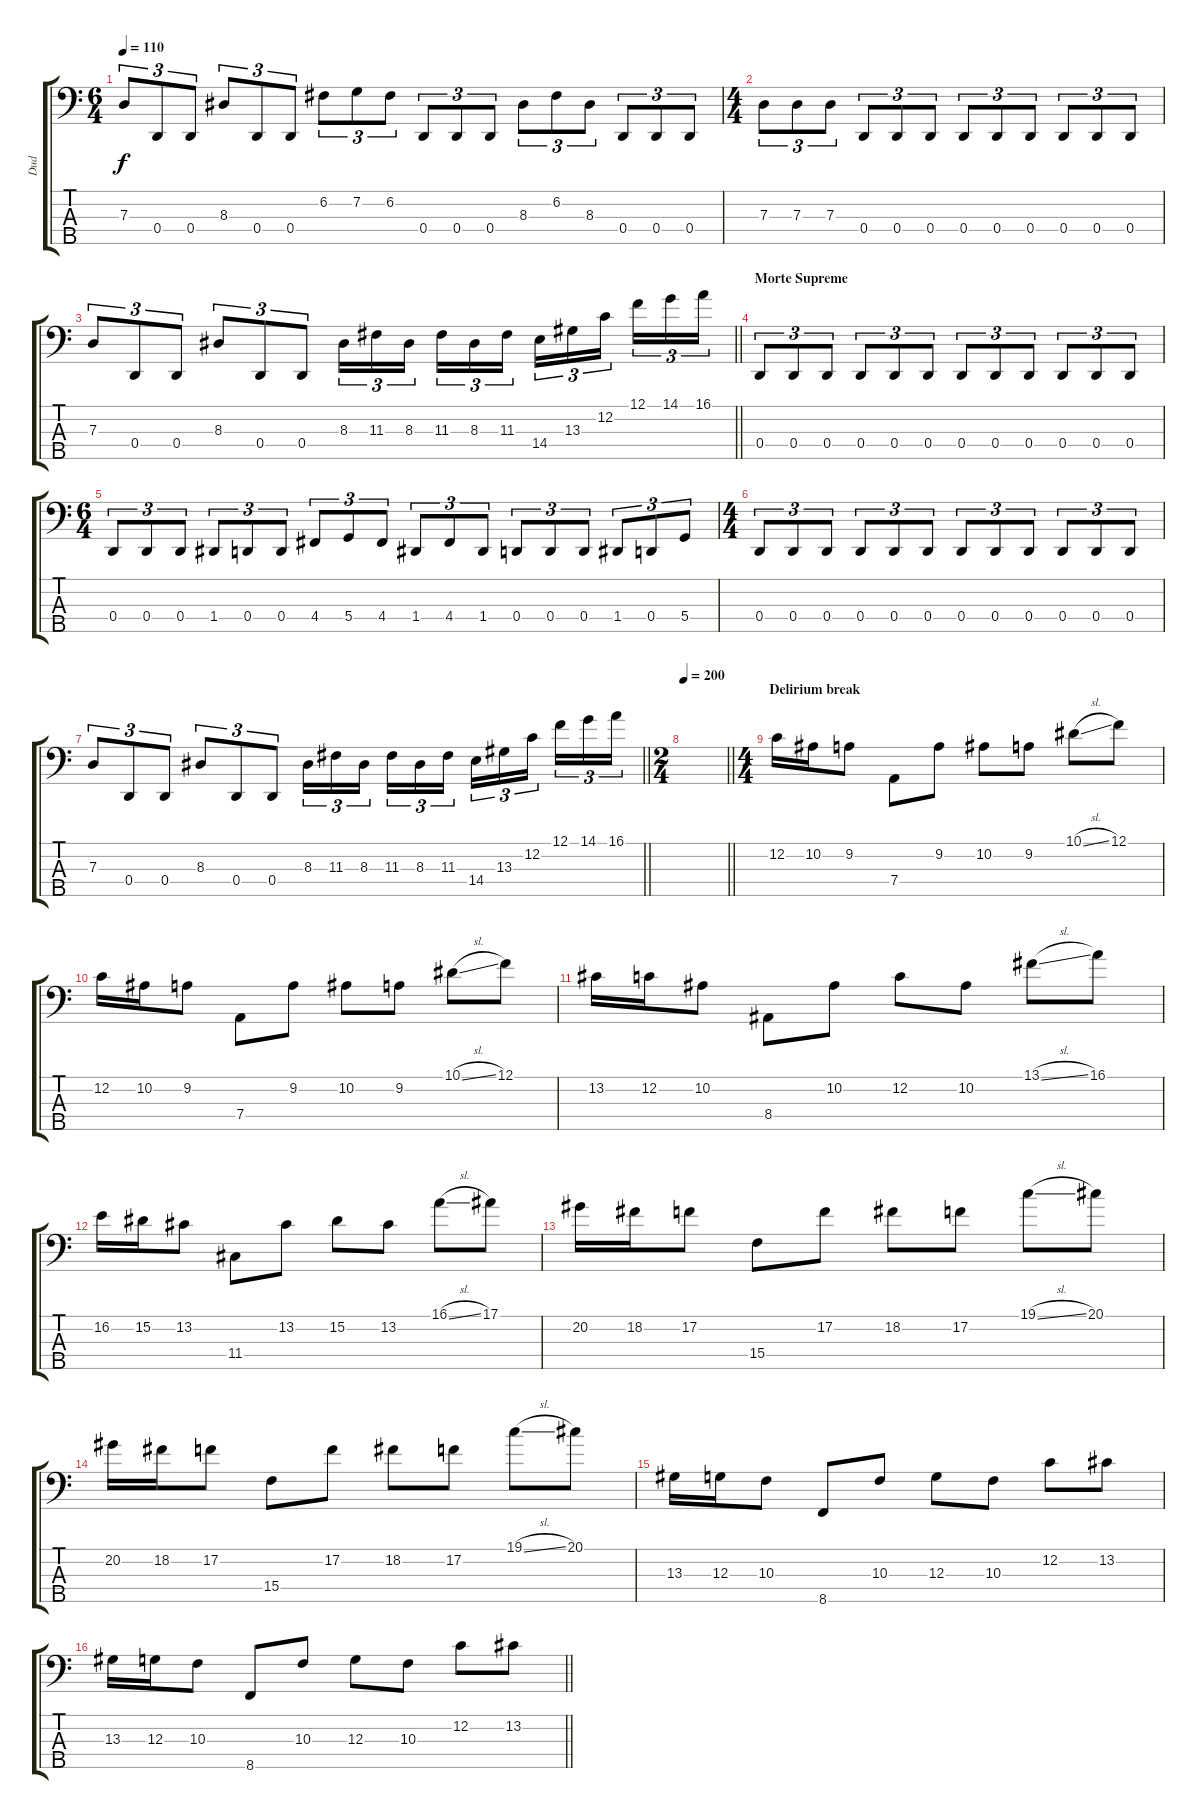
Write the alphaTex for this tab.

\track ("Dud" "Dud") {instrument slapbass1}
\staff {score tabs}
\tuning (F2 C2 G1 D1 A0) {hide}
\ts (6 4)
\tempo 110
\clef f4
\ks c
7.3.8{tu (3 2) dy f} 0.4.8{tu (3 2)} 0.4.8{tu (3 2)} 8.3.8{tu (3 2)} 0.4.8{tu (3 2)} 0.4.8{tu (3 2)} 6.2.8{tu (3 2)} 7.2.8{tu (3 2)} 6.2.8{tu (3 2)} 0.4.8{tu (3 2)} 0.4.8{tu (3 2)} 0.4.8{tu (3 2)} 8.3.8{tu (3 2)} 6.2.8{tu (3 2)} 8.3.8{tu (3 2)} 0.4.8{tu (3 2)} 0.4.8{tu (3 2)} 0.4.8{tu (3 2)} |
\ts (4 4)
7.3.8{tu (3 2)} 7.3.8{tu (3 2)} 7.3.8{tu (3 2)} 0.4.8{tu (3 2)} 0.4.8{tu (3 2)} 0.4.8{tu (3 2)} 0.4.8{tu (3 2)} 0.4.8{tu (3 2)} 0.4.8{tu (3 2)} 0.4.8{tu (3 2)} 0.4.8{tu (3 2)} 0.4.8{tu (3 2)} |
\barLineRight lightlight
7.3.8{tu (3 2)} 0.4.8{tu (3 2)} 0.4.8{tu (3 2)} 8.3.8{tu (3 2)} 0.4.8{tu (3 2)} 0.4.8{tu (3 2)} 8.3.16{tu (3 2)} 11.3.16{tu (3 2)} 8.3.16{tu (3 2) beam splitsecondary} 11.3.16{tu (3 2)} 8.3.16{tu (3 2)} 11.3.16{tu (3 2)} 14.4.16{tu (3 2)} 13.3.16{tu (3 2)} 12.2.16{tu (3 2) beam splitsecondary} 12.1.16{tu (3 2)} 14.1.16{tu (3 2)} 16.1.16{tu (3 2)} |
\section ("" "Morte Supreme")
0.4.8{tu (3 2)} 0.4.8{tu (3 2)} 0.4.8{tu (3 2)} 0.4.8{tu (3 2)} 0.4.8{tu (3 2)} 0.4.8{tu (3 2)} 0.4.8{tu (3 2)} 0.4.8{tu (3 2)} 0.4.8{tu (3 2)} 0.4.8{tu (3 2)} 0.4.8{tu (3 2)} 0.4.8{tu (3 2)} |
\ts (6 4)
0.4.8{tu (3 2)} 0.4.8{tu (3 2)} 0.4.8{tu (3 2)} 1.4.8{tu (3 2)} 0.4.8{tu (3 2)} 0.4.8{tu (3 2)} 4.4.8{tu (3 2)} 5.4.8{tu (3 2)} 4.4.8{tu (3 2)} 1.4.8{tu (3 2)} 4.4.8{tu (3 2)} 1.4.8{tu (3 2)} 0.4.8{tu (3 2)} 0.4.8{tu (3 2)} 0.4.8{tu (3 2)} 1.4.8{tu (3 2)} 0.4.8{tu (3 2)} 5.4.8{tu (3 2)} |
\ts (4 4)
0.4.8{tu (3 2)} 0.4.8{tu (3 2)} 0.4.8{tu (3 2)} 0.4.8{tu (3 2)} 0.4.8{tu (3 2)} 0.4.8{tu (3 2)} 0.4.8{tu (3 2)} 0.4.8{tu (3 2)} 0.4.8{tu (3 2)} 0.4.8{tu (3 2)} 0.4.8{tu (3 2)} 0.4.8{tu (3 2)} |
\barLineRight lightlight
7.3.8{tu (3 2)} 0.4.8{tu (3 2)} 0.4.8{tu (3 2)} 8.3.8{tu (3 2)} 0.4.8{tu (3 2)} 0.4.8{tu (3 2)} 8.3.16{tu (3 2)} 11.3.16{tu (3 2)} 8.3.16{tu (3 2) beam splitsecondary} 11.3.16{tu (3 2)} 8.3.16{tu (3 2)} 11.3.16{tu (3 2)} 14.4.16{tu (3 2)} 13.3.16{tu (3 2)} 12.2.16{tu (3 2) beam splitsecondary} 12.1.16{tu (3 2)} 14.1.16{tu (3 2)} 16.1.16{tu (3 2)} |
\ts (2 4)
\tempo 200
\barLineRight lightlight
|
\ts (4 4)
\section ("" "Delirium break")
12.2.16 10.2.16 9.2.8 7.4.8 9.2.8 10.2.8 9.2.8 10.1{sl}.8 12.1.8 |
12.2.16 10.2.16 9.2.8 7.4.8 9.2.8 10.2.8 9.2.8 10.1{sl}.8 12.1.8 |
13.2.16 12.2.16 10.2.8 8.4.8 10.2.8 12.2.8 10.2.8 13.1{sl}.8 16.1.8 |
16.2.16 15.2.16 13.2.8 11.4.8 13.2.8 15.2.8 13.2.8 16.1{sl}.8 17.1.8 |
20.2.16 18.2.16 17.2.8 15.4.8 17.2.8 18.2.8 17.2.8 19.1{sl}.8 20.1.8 |
20.2.16 18.2.16 17.2.8 15.4.8 17.2.8 18.2.8 17.2.8 19.1{sl}.8 20.1.8 |
13.3.16 12.3.16 10.3.8 8.5.8 10.3.8 12.3.8 10.3.8 12.2.8 13.2.8 |
\barLineRight lightlight
13.3.16 12.3.16 10.3.8 8.5.8 10.3.8 12.3.8 10.3.8 12.2.8 13.2.8
